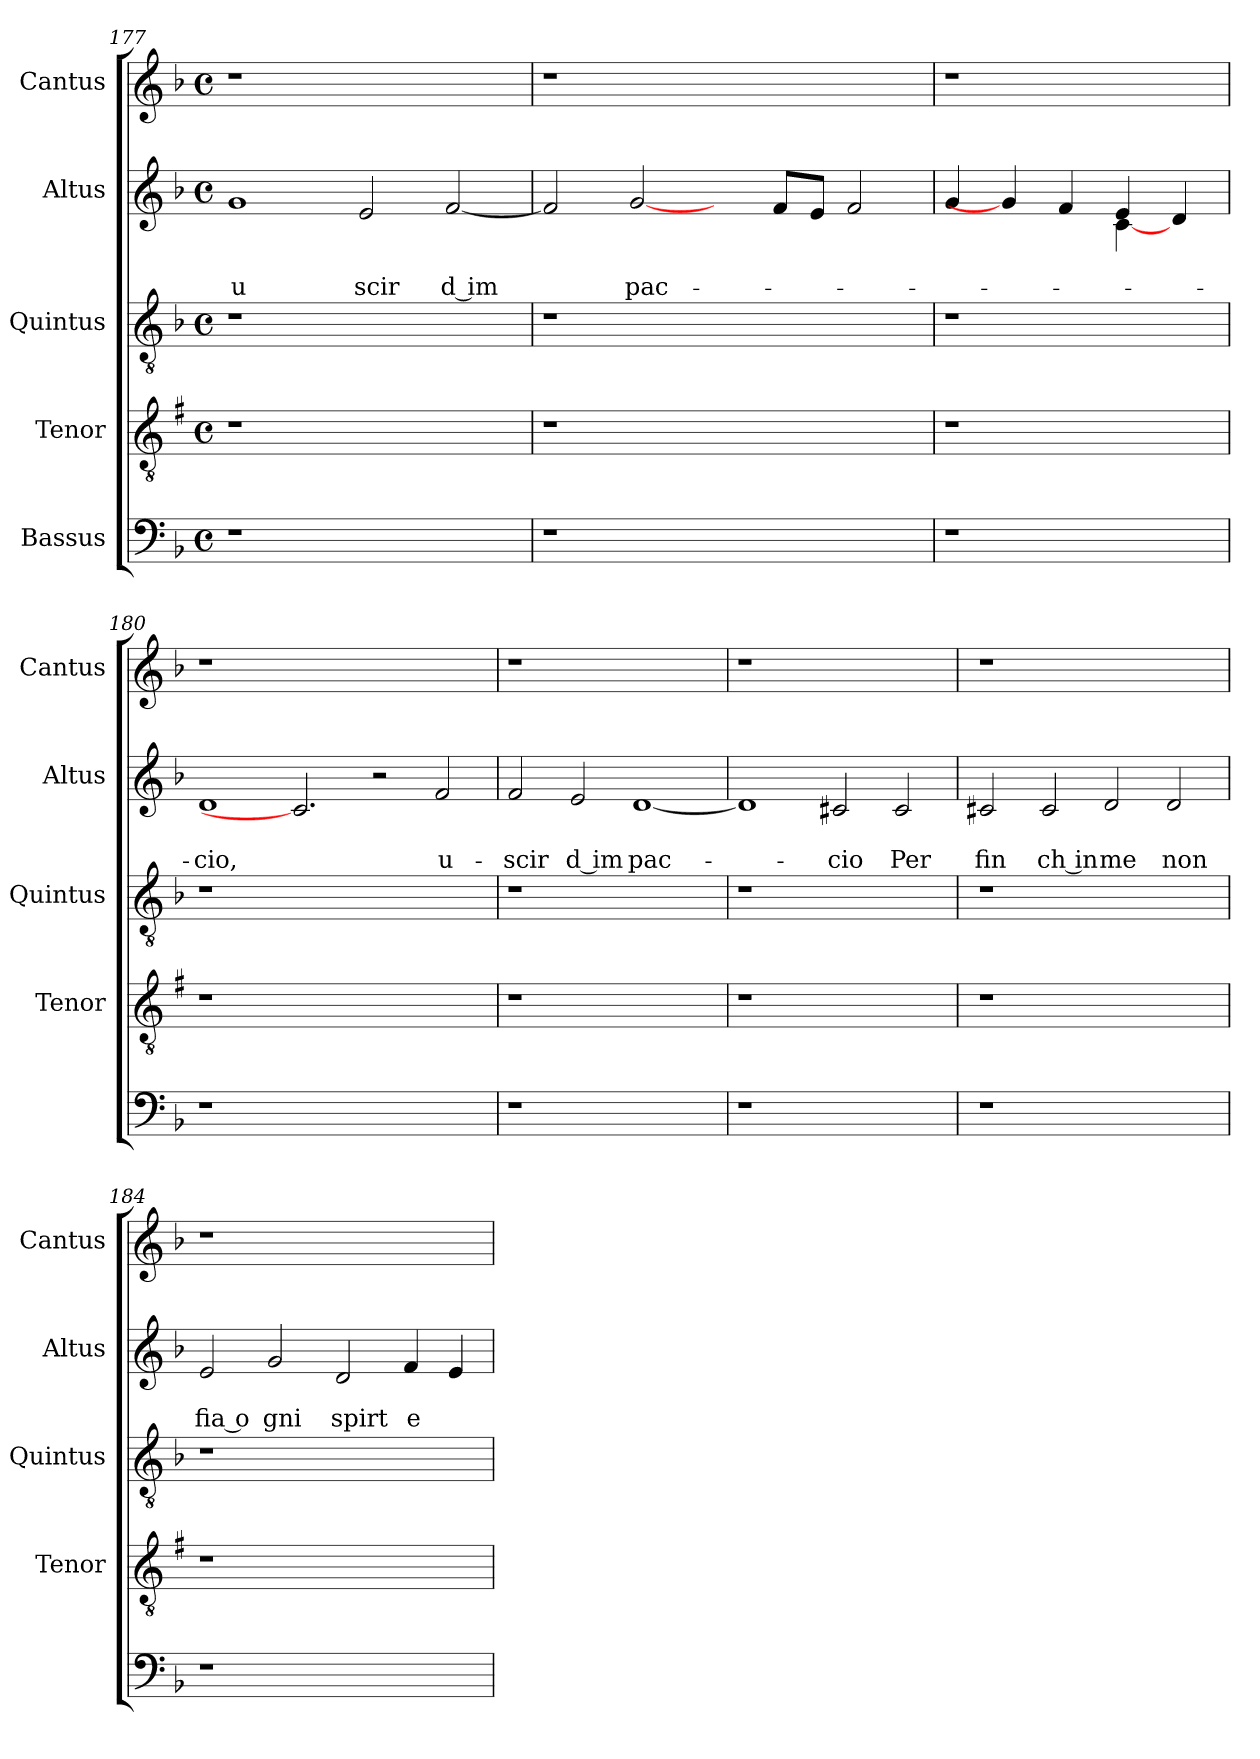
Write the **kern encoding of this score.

**kern	**kern	**kern	**kern	**text	**text	**kern
*part5	*part4	*part3	*part2	*part2	*part2	*part1
*staff5	*staff4	*staff3	*staff2	*staff2	*staff2	*staff1
*I"Bassus	*I"Tenor	*I"Quintus	*I"Altus	*	*	*I"Cantus
*	*I'Tenor	*I'Quintus	*I'Altus	*	*	*I'Cantus
*clefF4	*clefGv2	*clefGv2	*clefG2	*	*	*clefG2
*k[b-]	*k[f#]	*k[b-]	*k[b-]	*	*	*k[b-]
*F:	*G:	*F:	*F:	*	*	*F:
*M4/4	*M4/4	*M4/4	*M4/4	*	*	*M4/4
*met(c)	*met(c)	*met(c)	*met(c)	*	*	*met(c)
=177	=177	=177	=177	=177	=177	=177
!	!	!	!	!	!LO:LY:b	!
1r	1r	1r	1g	.	u	1r
!	!	!	!	!	!LO:LY:b	!
1ryy	1ryy	1ryy	2e/	.	scir	1ryy
!	!	!	!	!	!LO:LY:b	!
.	.	.	[<2f/	.	d im	.
!!LO:LB:g=z
=178	=178	=178	=178	=178	=178	=178
1r	1r	1r	2f/]	.	.	1r
!	!	!	!	!	!LO:LY:b	!
.	.	.	[2g/	.	pac-	.
1ryy	1ryy	1ryy	4ryy	.	.	1ryy
.	.	.	8f/L	.	.	.
.	.	.	8e/J	.	.	.
.	.	.	2f/	.	.	.
=179	=179	=179	=179	=179	=179	=179
*	*	*	*^	*	*	*
1r	1r	1r	4g/	2.ryy	.	.	1r
.	.	.	4g/]	.	.	.	.
.	.	.	4f/	.	.	.	.
.	.	.	4e/	[4c	.	.	.
4ryy	4ryy	4ryy	4d/	4ryy	.	.	4ryy
=180	=180	=180	=180	=180	=180	=180	=180
!	!	!	!	!	!	!LO:LY:b	!
*	*	*	*v	*v	*	*	*
1r	1r	1r	1d	.	-cio,	1r
1..ryy	1..ryy	1..ryy	2.c]	.	.	1..ryy
.	.	.	2r	.	.	.
!	!	!	!	!	!LO:LY:b	!
.	.	.	2f/	.	u-	.
=181	=181	=181	=181	=181	=181	=181
!	!	!	!	!	!LO:LY:b	!
1r	1r	1r	2f/	.	-scir	1r
!	!	!	!	!	!LO:LY:b:rj	!
.	.	.	2e/	.	d im	.
!	!	!	!	!	!LO:LY:b	!
1ryy	1ryy	1ryy	[<1d	.	pac-	1ryy
=182	=182	=182	=182	=182	=182	=182
1r	1r	1r	1d]	.	.	1r
!	!	!	!	!	!LO:LY:b	!
1ryy	1ryy	1ryy	2c#X/	.	-cio	1ryy
!	!	!	!	!	!LO:LY:b	!
.	.	.	2c#/	.	Per	.
=183	=183	=183	=183	=183	=183	=183
!	!	!	!	!	!LO:LY:b	!
1r	1r	1r	2c#X/	.	fin	1r
!	!	!	!	!	!LO:LY:b:rj	!
.	.	.	2c#/	.	ch in	.
!	!	!	!	!	!LO:LY:b	!
1ryy	1ryy	1ryy	2d/	.	me	1ryy
!	!	!	!	!	!LO:LY:b	!
.	.	.	2d/	.	non	.
!!LO:LB:g=z
=184	=184	=184	=184	=184	=184	=184
!	!	!	!	!	!LO:LY:b:rj	!
1r	1r	1r	2e/	.	fia o	1r
!	!	!	!	!	!LO:LY:b	!
.	.	.	2g/	.	gni	.
!	!	!	!	!	!LO:LY:b	!
1ryy	1ryy	1ryy	2d/	.	spirt	1ryy
!	!	!	!	!	!LO:LY:b	!
.	.	.	4f/	.	e	.
.	.	.	4e/	.	.	.
=	=	=	=	=	=	=
*-	*-	*-	*-	*-	*-	*-
